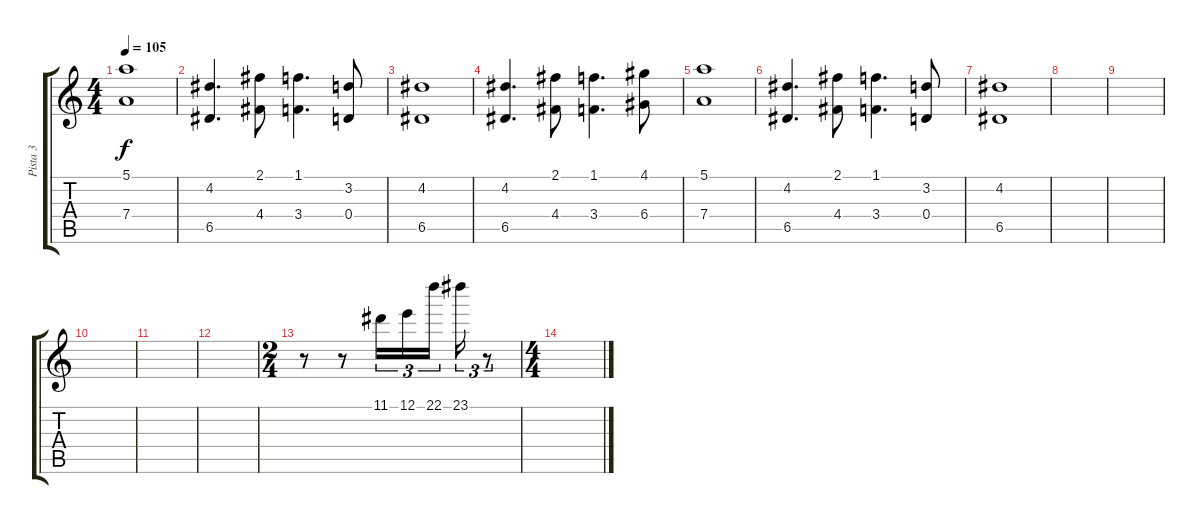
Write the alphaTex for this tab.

\track ("Pista 3" "Pista 3") {instrument stringensemble1}
\staff {score tabs}
\tuning (E5 B4 G4 D4 A3 E3) {hide}
\ts (4 4)
\tempo 105
\clef g2
\ks c
(5.1 7.4).1{dy f} |
(4.2 6.5).4{d} (2.1 4.4).8 (1.1 3.4).4{d} (3.2 0.4).8 |
(4.2 6.5).1 |
(4.2 6.5).4{d} (2.1 4.4).8 (1.1 3.4).4{d} (4.1 6.4).8 |
(5.1 7.4).1 |
(4.2 6.5).4{d} (2.1 4.4).8 (1.1 3.4).4{d} (3.2 0.4).8 |
(4.2 6.5).1 |
|
|
|
|
|
\ts (2 4)
r.8{instrument musicbox} r.8 11.1.16{tu (3 2)} 12.1.16{tu (3 2)} 22.1.16{tu (3 2) beam splitsecondary} 23.1.16{tu (3 2)} r.8{tu (3 2)} |
\ts (4 4)
